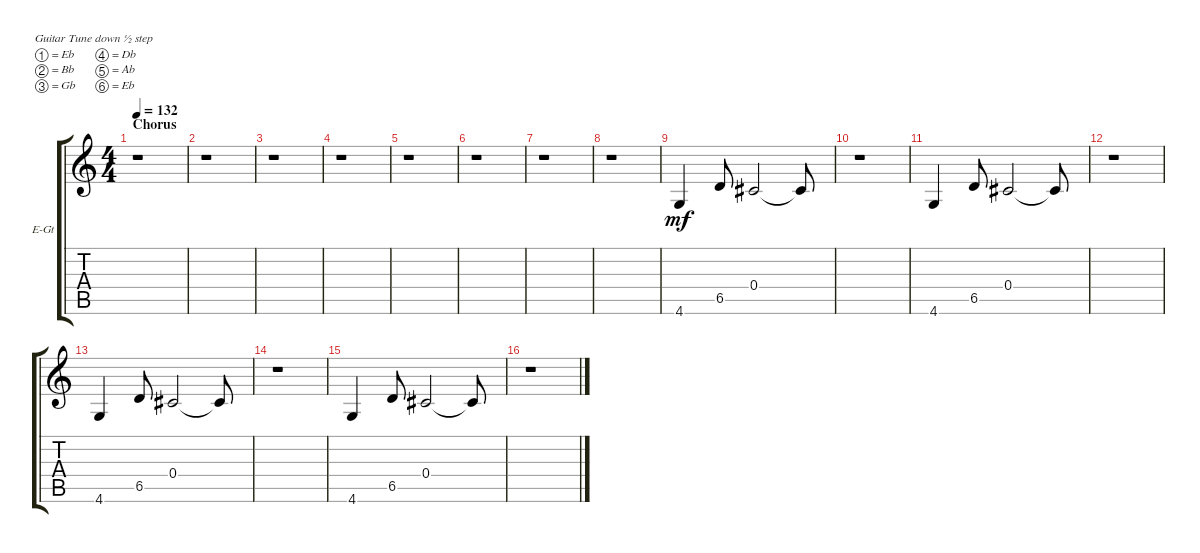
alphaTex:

\defaultSystemsLayout 4
\bracketExtendMode groupsimilarinstruments
\firstSystemTrackNameOrientation horizontal
\otherSystemsTrackNameOrientation horizontal
\track ("Clean Guitar" "E-Gt") {instrument electricguitarclean}
\staff {score tabs}
\tuning (Eb4 Bb3 Gb3 Db3 Ab2 Eb2)
\ts (4 4)
\section ("" "Chorus")
\tempo 132
\clef g2
\ks c
r.1{dy mf} |
r.1 |
r.1 |
r.1 |
r.1 |
r.1 |
r.1 |
r.1 |
4.6.4 6.5.8 0.4.2 0.4{t}.8 |
r.1 |
4.6.4 6.5.8 0.4.2 0.4{t}.8 |
r.1 |
4.6.4 6.5.8 0.4.2 0.4{t}.8 |
r.1 |
4.6.4 6.5.8 0.4.2 0.4{t}.8 |
r.1
